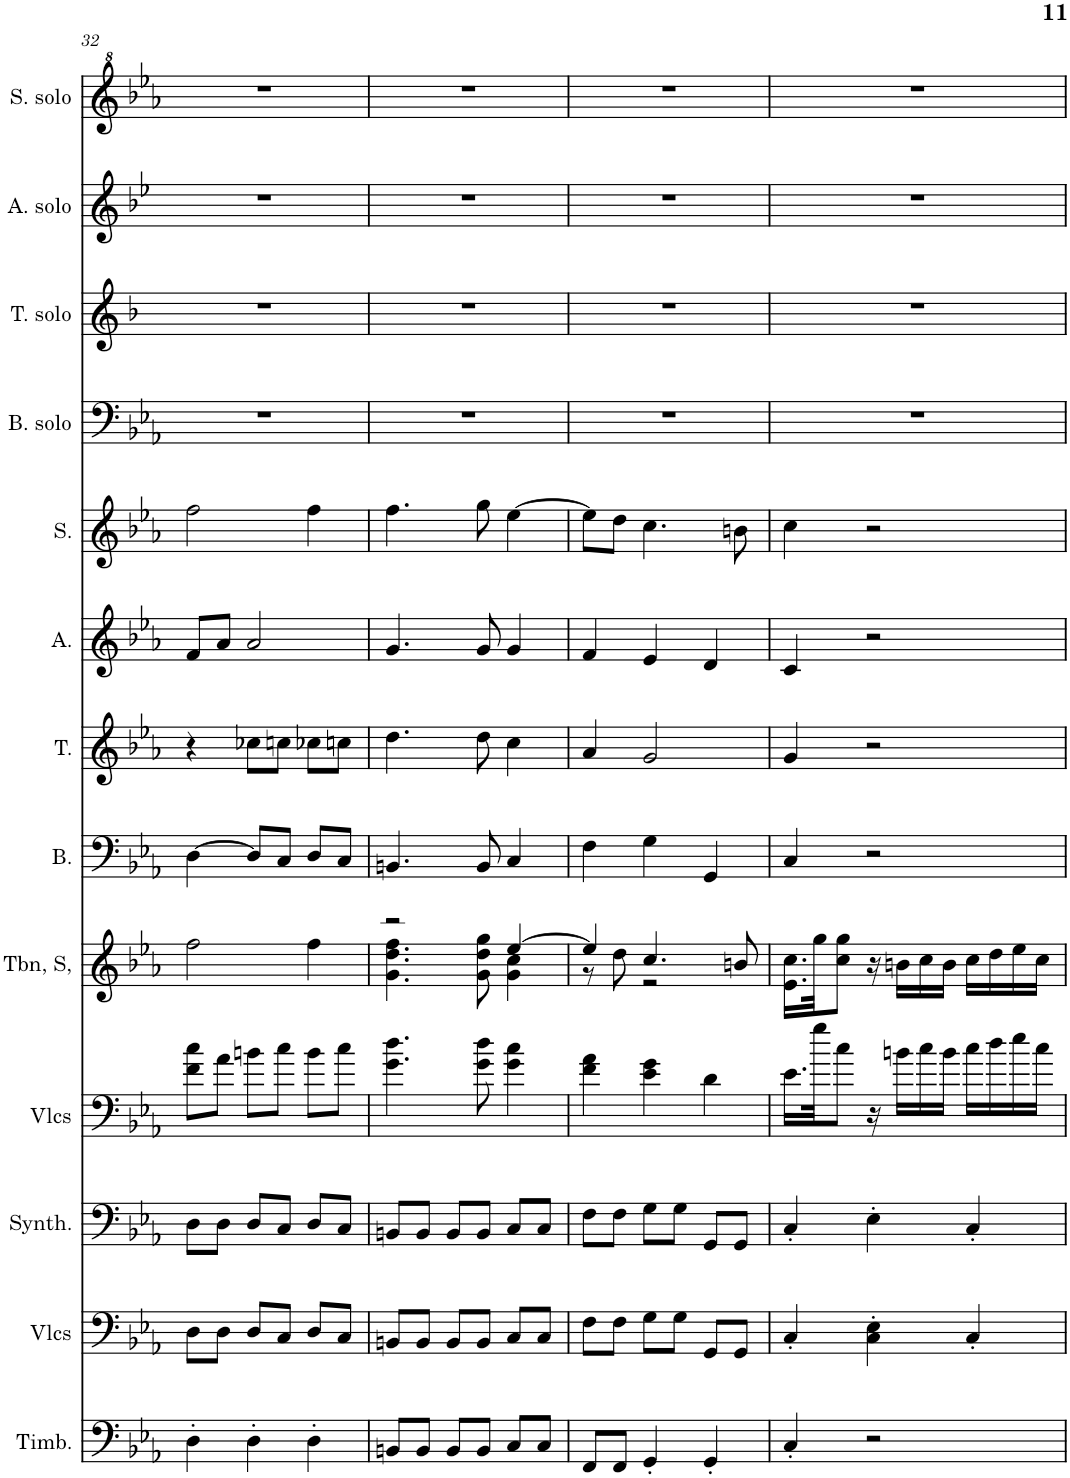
**kern	**kern	**kern	**kern	**kern	**kern	**kern	**kern	**kern	**kern	**kern	**kern	**kern
*part13	*part12	*part11	*part10	*part9	*part8	*part7	*part6	*part5	*part4	*part3	*part2	*part1
*staff13	*staff12	*staff11	*staff10	*staff9	*staff8	*staff7	*staff6	*staff5	*staff4	*staff3	*staff2	*staff1
*I"Timbales, Staff-1	*I"Violoncelles, D'Bass/Strings, etc	*I"Synthétiseur d'instruments à cordes, Synth strings, etc	*I"Violoncelles, Synth strings 2	*I"Trombone Soprano, 1st violins	*I"Basse	*I"Ténor	*I"Alto	*I"Soprano	*I"Bases Solo	*I"Tenor Solo	*I"Alto Solo	*I"Soprano Solo
*I'Timb.	*I'Vlcs	*I'Synth.	*I'Vlcs	*I'Tbn, S,	*I'B.	*I'T.	*I'A.	*I'S.	*I'B. solo	*I'T. solo	*I'A. solo	*I'S. solo
!!LO:PB:g=z
*clefF4	*clefF4	*clefF4	*clefF4	*clefG2	*clefF4	*clefG2	*clefG2	*clefG2	*clefF4	*clefG2	*clefG2	*clefG^2
*	*	*	*	*	*	*	*	*	*	*Trd8c14	*Trd4c7	*
*k[b-e-a-]	*k[b-e-a-]	*k[b-e-a-]	*k[b-e-a-]	*k[b-e-a-]	*k[b-e-a-]	*k[b-e-a-]	*k[b-e-a-]	*k[b-e-a-]	*k[b-e-a-]	*k[b-]	*k[b-e-]	*k[b-e-a-]
*M3/4	*M3/4	*M3/4	*M3/4	*M3/4	*M3/4	*M3/4	*M3/4	*M3/4	*M3/4	*M3/4	*M3/4	*M3/4
=32	=32	=32	=32	=32	=32	=32	=32	=32	=32	=32	=32	=32
4D'\	8D\L	8D\L	8f\ 8cc\L	2ff\	[4D\	4r	8f/L	2ff\	2.r	2.r	2.r	2.r
.	8D\J	8D\J	8a-\J	.	.	.	8a-/J	.	.	.	.	.
4D'\	8D/L	8D/L	8bn\L	.	8D/L]	8cc-X\L	2a-/	.	.	.	.	.
.	8C/J	8C/J	8cc\J	.	8C/J	8ccn\J	.	.	.	.	.	.
4D'\	8D/L	8D/L	8b\L	4ff\	8D/L	8cc-X\L	.	4ff\	.	.	.	.
.	8C/J	8C/J	8cc\J	.	8C/J	8ccn\J	.	.	.	.	.	.
=33	=33	=33	=33	=33	=33	=33	=33	=33	=33	=33	=33	=33
*	*	*	*	*^	*	*	*	*	*	*	*	*
8BBn/L	8BBn/L	8BBn/L	4.g\ 4.dd\	2r	4.g\ 4.dd\ 4.ff\	4.BBn/	4.dd\	4.g/	4.ff\	2.r	2.r	2.r	2.r
8BB/J	8BB/J	8BB/J	.	.	.	.	.	.	.	.	.	.	.
8BB/L	8BB/L	8BB/L	.	.	.	.	.	.	.	.	.	.	.
8BB/J	8BB/J	8BB/J	8g\ 8dd\	.	8g\ 8dd\ 8gg\	8BB/	8dd\	8g/	8gg\	.	.	.	.
8C/L	8C/L	8C/L	4g\ 4cc\	[4ee-/	4g\ 4cc\	4C/	4cc\	4g/	[4ee-\	.	.	.	.
8C/J	8C/J	8C/J	.	.	.	.	.	.	.	.	.	.	.
=34	=34	=34	=34	=34	=34	=34	=34	=34	=34	=34	=34	=34	=34
8FF/L	8F\L	8F\L	4f\ 4a-\	4ee-/]	8r	4F\	4a-/	4f/	8ee-\L]	2.r	2.r	2.r	2.r
8FF/J	8F\J	8F\J	.	.	8dd\	.	.	.	8dd\J	.	.	.	.
4GG'/	8G\L	8G\L	4e-\ 4g\	4.cc/	2r	4G\	2g/	4e-/	4.cc\	.	.	.	.
.	8G\J	8G\J	.	.	.	.	.	.	.	.	.	.	.
4GG'/	8GG/L	8GG/L	4d\	.	.	4GG/	.	4d/	.	.	.	.	.
.	8GG/J	8GG/J	.	8bn/	.	.	.	.	8bn\	.	.	.	.
*	*	*	*	*v	*v	*	*	*	*	*	*	*	*
=35	=35	=35	=35	=35	=35	=35	=35	=35	=35	=35	=35	=35
4C'/	4C'/	4C'/	16.e-\LL	16.e-\ 16.cc\LL	4C/	4g/	4c/	4cc\	2.r	2.r	2.r	2.r
.	.	.	32gg\JK	32gg\JK	.	.	.	.	.	.	.	.
.	.	.	8cc\J	8cc\ 8gg\J	.	.	.	.	.	.	.	.
2r	4C\' 4E-\'	4E-'\	16r	16r	2r	2r	2r	2r	.	.	.	.
.	.	.	16bn\LL	16bn\LL	.	.	.	.	.	.	.	.
.	.	.	16cc\	16cc\	.	.	.	.	.	.	.	.
.	.	.	16b\JJ	16b\JJ	.	.	.	.	.	.	.	.
.	4C'/	4C'/	16cc\LL	16cc\LL	.	.	.	.	.	.	.	.
.	.	.	16dd\	16dd\	.	.	.	.	.	.	.	.
.	.	.	16ee-\	16ee-\	.	.	.	.	.	.	.	.
.	.	.	16cc\JJ	16cc\JJ	.	.	.	.	.	.	.	.
=	=	=	=	=	=	=	=	=	=	=	=	=
*-	*-	*-	*-	*-	*-	*-	*-	*-	*-	*-	*-	*-
